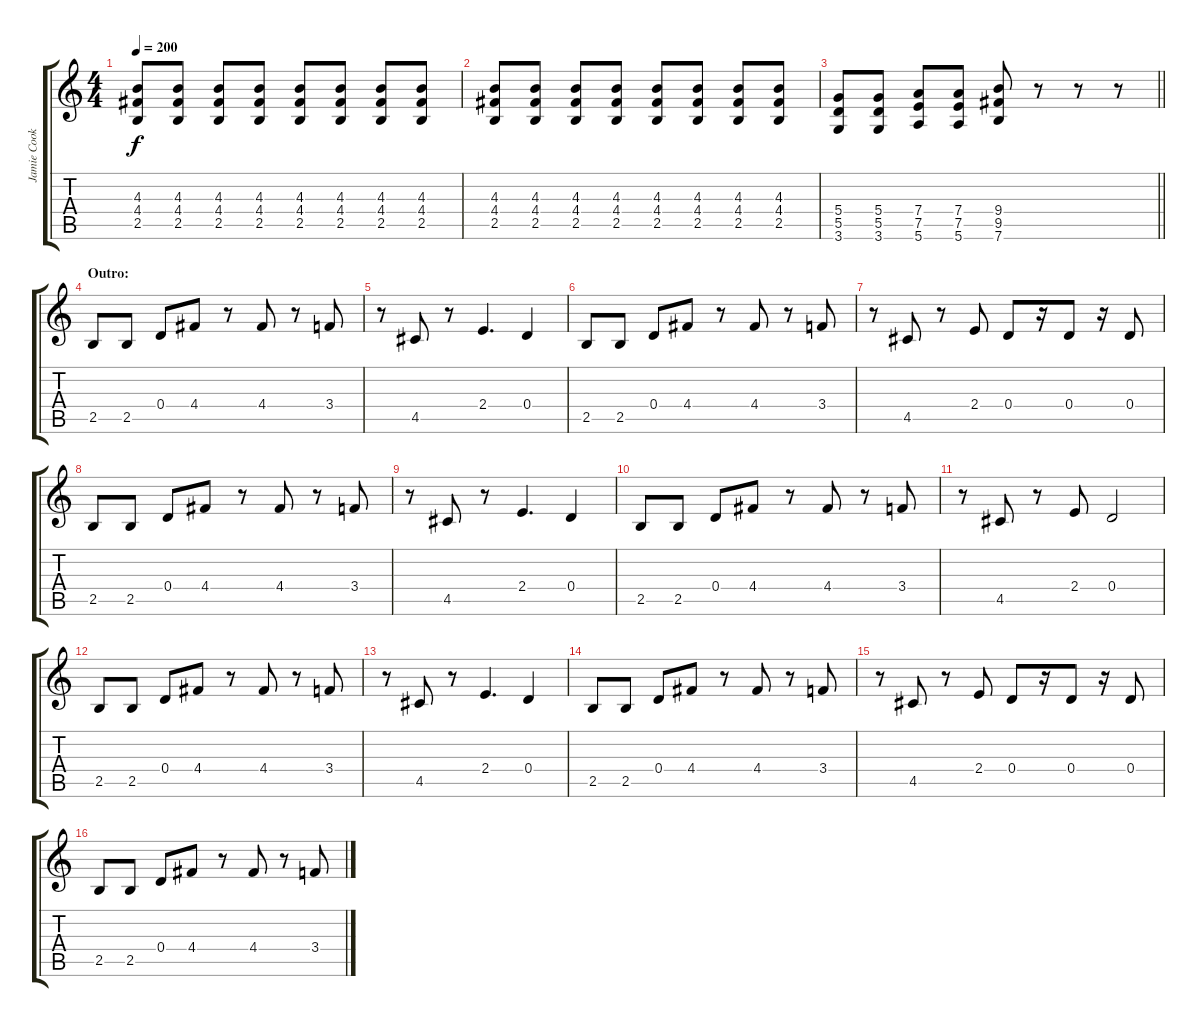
\track ("Jamie Cook (Guitar 2)" "Jamie Cook") {instrument overdrivenguitar}
\staff {score tabs}
\tuning (E4 B3 G3 D3 A2 E2) {hide}
\ts (4 4)
\tempo 200
\clef g2
\ks c
(4.3 4.4 2.5).8{dy f} (4.3 4.4 2.5).8 (4.3 4.4 2.5).8 (4.3 4.4 2.5).8 (4.3 4.4 2.5).8 (4.3 4.4 2.5).8 (4.3 4.4 2.5).8 (4.3 4.4 2.5).8 |
(4.3 4.4 2.5).8 (4.3 4.4 2.5).8 (4.3 4.4 2.5).8 (4.3 4.4 2.5).8 (4.3 4.4 2.5).8 (4.3 4.4 2.5).8 (4.3 4.4 2.5).8 (4.3 4.4 2.5).8 |
\barLineRight lightlight
(5.4 5.5 3.6).8 (5.4 5.5 3.6).8 (7.4 7.5 5.6).8 (7.4 7.5 5.6).8 (9.4 9.5 7.6).8 r.8 r.8 r.8 |
\section ("" "Outro:")
2.5.8 2.5.8 0.4.8 4.4.8 r.8 4.4.8 r.8 3.4.8 |
r.8 4.5.8 r.8 2.4.4{d} 0.4.4 |
2.5.8 2.5.8 0.4.8 4.4.8 r.8 4.4.8 r.8 3.4.8 |
r.8 4.5.8 r.8 2.4.8 0.4.8 r.16 0.4.8 r.16 0.4.8 |
2.5.8 2.5.8 0.4.8 4.4.8 r.8 4.4.8 r.8 3.4.8 |
r.8 4.5.8 r.8 2.4.4{d} 0.4.4 |
2.5.8 2.5.8 0.4.8 4.4.8 r.8 4.4.8 r.8 3.4.8 |
r.8 4.5.8 r.8 2.4.8 0.4.2 |
2.5.8 2.5.8 0.4.8 4.4.8 r.8 4.4.8 r.8 3.4.8 |
r.8 4.5.8 r.8 2.4.4{d} 0.4.4 |
2.5.8 2.5.8 0.4.8 4.4.8 r.8 4.4.8 r.8 3.4.8 |
r.8 4.5.8 r.8 2.4.8 0.4.8 r.16 0.4.8 r.16 0.4.8 |
2.5.8 2.5.8 0.4.8 4.4.8 r.8 4.4.8 r.8 3.4.8
